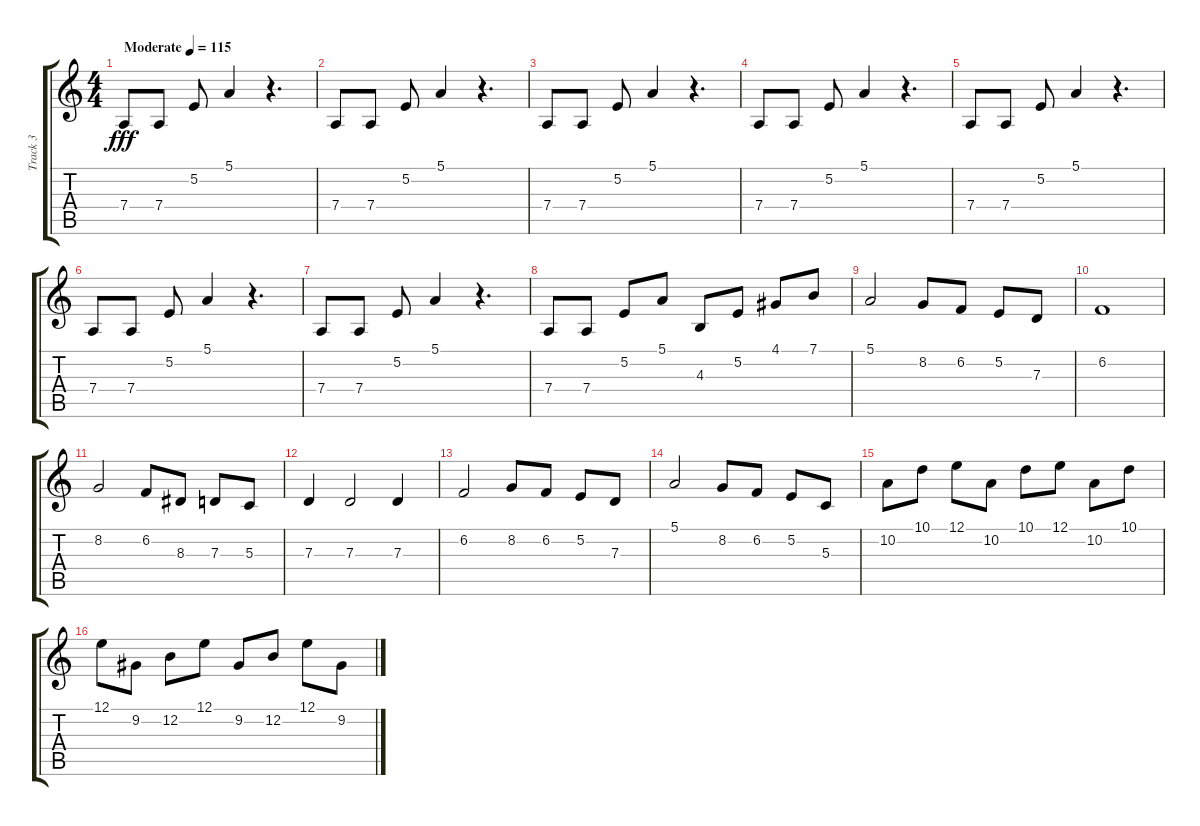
\track ("Track 3" "Track 3") {instrument tremolostrings}
\staff {score tabs}
\tuning (E4 B3 G3 D3 A2 E2) {hide}
\ts (4 4)
\tempo (115 "Moderate")
\clef g2
\ks c
7.4.8{dy fff instrument tremolostrings} 7.4.8 5.2.8 5.1.4 r.4{d} |
7.4.8 7.4.8 5.2.8 5.1.4 r.4{d} |
7.4.8 7.4.8 5.2.8 5.1.4 r.4{d} |
7.4.8 7.4.8 5.2.8 5.1.4 r.4{d} |
7.4.8 7.4.8 5.2.8 5.1.4 r.4{d} |
7.4.8 7.4.8 5.2.8 5.1.4 r.4{d} |
7.4.8 7.4.8 5.2.8 5.1.4 r.4{d} |
7.4.8 7.4.8 5.2.8 5.1.8 4.3.8 5.2.8 4.1.8 7.1.8 |
5.1.2 8.2.8 6.2.8 5.2.8 7.3.8 |
6.2.1 |
8.2.2 6.2.8 8.3.8 7.3.8 5.3.8 |
7.3.4 7.3.2 7.3.4 |
6.2.2 8.2.8 6.2.8 5.2.8 7.3.8 |
5.1.2 8.2.8 6.2.8 5.2.8 5.3.8 |
10.2.8 10.1.8 12.1.8 10.2.8 10.1.8 12.1.8 10.2.8 10.1.8 |
12.1.8 9.2.8 12.2.8 12.1.8 9.2.8 12.2.8 12.1.8 9.2.8
